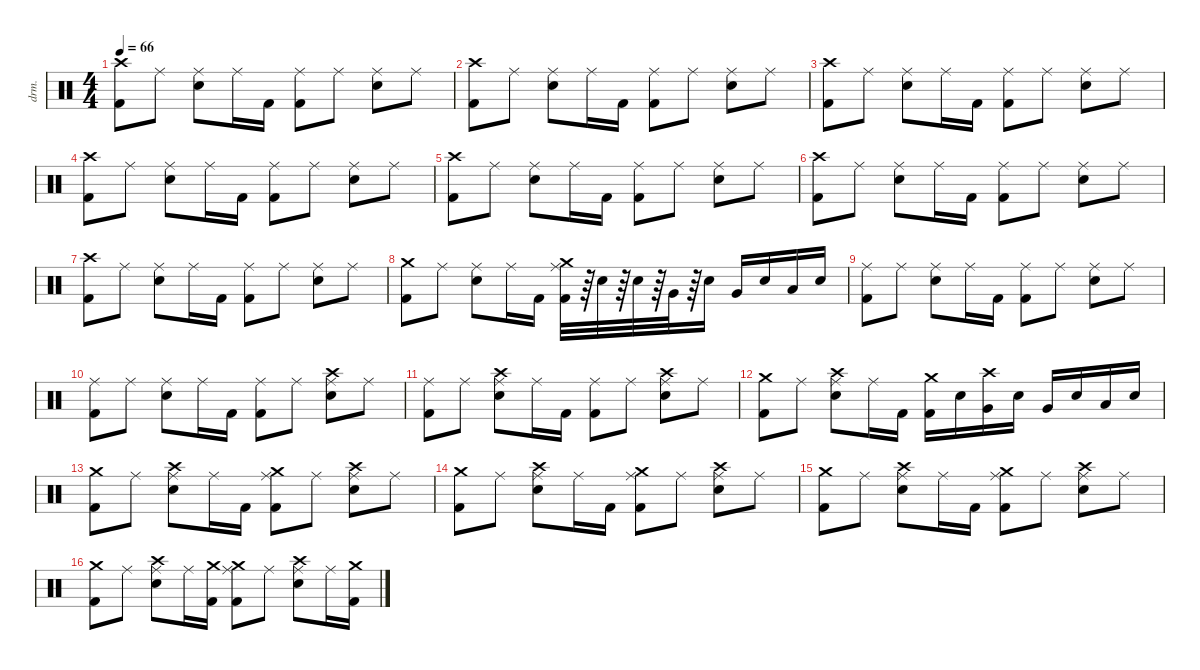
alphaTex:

\defaultSystemsLayout 4
\hideDynamics
\bracketExtendMode nobrackets
\otherSystemsTrackNameOrientation horizontal
\track ("Drums" "drm.") {instrument percussion}
\staff {score}
\articulation defaults
\ts (4 4)
\tempo 66
\clef neutral
\ks c
("Crash high (hit)" "Kick (hit) 2").8{dy f} "Ride (middle)".8 ("Snare (hit) 2" "Ride (middle)").8 "Ride (middle)".16 "Kick (hit) 2".16 ("Kick (hit) 2" "Ride (middle)").8 "Ride (middle)".8 ("Snare (hit) 2" "Ride (middle)").8 "Ride (middle)".8 |
("Crash high (hit)" "Kick (hit) 2").8 "Ride (middle)".8 ("Snare (hit) 2" "Ride (middle)").8 "Ride (middle)".16 "Kick (hit) 2".16 ("Kick (hit) 2" "Ride (middle)").8 "Ride (middle)".8 ("Snare (hit) 2" "Ride (middle)").8 "Ride (middle)".8 |
("Crash high (hit)" "Kick (hit) 2").8 "Ride (middle)".8 ("Snare (hit) 2" "Ride (middle)").8 "Ride (middle)".16 "Kick (hit) 2".16 ("Kick (hit) 2" "Ride (middle)").8 "Ride (middle)".8 ("Snare (hit) 2" "Ride (middle)").8 "Ride (middle)".8 |
("Crash high (hit)" "Kick (hit) 2").8 "Ride (middle)".8 ("Snare (hit) 2" "Ride (middle)").8 "Ride (middle)".16 "Kick (hit) 2".16 ("Kick (hit) 2" "Ride (middle)").8 "Ride (middle)".8 ("Snare (hit) 2" "Ride (middle)").8 "Ride (middle)".8 |
("Crash high (hit)" "Kick (hit) 2").8 "Ride (middle)".8 ("Snare (hit) 2" "Ride (middle)").8 "Ride (middle)".16 "Kick (hit) 2".16 ("Kick (hit) 2" "Ride (middle)").8 "Ride (middle)".8 ("Snare (hit) 2" "Ride (middle)").8 "Ride (middle)".8 |
("Crash high (hit)" "Kick (hit) 2").8 "Ride (middle)".8 ("Snare (hit) 2" "Ride (middle)").8 "Ride (middle)".16 "Kick (hit) 2".16 ("Kick (hit) 2" "Ride (middle)").8 "Ride (middle)".8 ("Snare (hit) 2" "Ride (middle)").8 "Ride (middle)".8 |
("Crash high (hit)" "Kick (hit) 2").8 "Ride (middle)".8 ("Snare (hit) 2" "Ride (middle)").8 "Ride (middle)".16 "Kick (hit) 2".16 ("Kick (hit) 2" "Ride (middle)").8 "Ride (middle)".8 ("Snare (hit) 2" "Ride (middle)").8 "Ride (middle)".8 |
("Kick (hit) 2" "Crash medium (hit)").8 "Ride (middle)".8 ("Snare (hit) 2" "Ride (middle)").8 "Ride (middle)".16 "Kick (hit) 2".16 ("Kick (hit) 2" "Crash medium (hit)" "Ride (middle)").32 r.64 "Snare (hit) 2".32 r.64 "Snare (hit) 2".32 r.64 "Very Low Tom (hit)".32 r.64 "Snare (hit) 2".16 "Very Low Tom (hit)".16 "Snare (hit) 2".16 "Low Floor Tom (hit)".16 "Snare (hit) 2".16 |
("Ride (middle)" "Kick (hit) 2").8 "Ride (middle)".8 ("Snare (hit) 2" "Ride (middle)").8 "Ride (middle)".16 "Kick (hit) 2".16 ("Kick (hit) 2" "Ride (middle)").8 "Ride (middle)".8 ("Snare (hit) 2" "Ride (middle)").8 "Ride (middle)".8 |
("Ride (middle)" "Kick (hit) 2").8 "Ride (middle)".8 ("Snare (hit) 2" "Ride (middle)").8 "Ride (middle)".16 "Kick (hit) 2".16 ("Kick (hit) 2" "Ride (middle)").8 "Ride (middle)".8 ("Snare (hit) 2" "Ride (middle)" "Crash high (hit)").8 "Ride (middle)".8 |
("Ride (middle)" "Kick (hit) 2").8 "Ride (middle)".8 ("Snare (hit) 2" "Ride (middle)" "Crash high (hit)").8 "Ride (middle)".16 "Kick (hit) 2".16 ("Kick (hit) 2" "Ride (middle)").8 "Ride (middle)".8 ("Snare (hit) 2" "Ride (middle)" "Crash high (hit)").8 "Ride (middle)".8 |
("Crash medium (hit)" "Kick (hit) 2").8 "Ride (middle)".8 ("Snare (hit) 2" "Ride (middle)" "Crash high (hit)").8 "Ride (middle)".16 "Kick (hit) 2".16 ("Kick (hit) 2" "Crash medium (hit)").16 "Snare (hit) 2".16 ("Very Low Tom (hit)" "Crash high (hit)").16 "Snare (hit) 2".16 "Very Low Tom (hit)".16 "Snare (hit) 2".16 "Low Floor Tom (hit)".16 "Snare (hit) 2".16 |
("Crash medium (hit)" "Kick (hit) 2").8 "Ride (middle)".8 ("Snare (hit) 2" "Ride (middle)" "Crash high (hit)").8 "Ride (middle)".16 "Kick (hit) 2".16 ("Kick (hit) 2" "Ride (middle)" "Crash medium (hit)").8 "Ride (middle)".8 ("Snare (hit) 2" "Ride (middle)" "Crash high (hit)").8 "Ride (middle)".8 |
("Crash medium (hit)" "Kick (hit) 2").8 "Ride (middle)".8 ("Snare (hit) 2" "Ride (middle)" "Crash high (hit)").8 "Ride (middle)".16 "Kick (hit) 2".16 ("Kick (hit) 2" "Ride (middle)" "Crash medium (hit)").8 "Ride (middle)".8 ("Snare (hit) 2" "Ride (middle)" "Crash high (hit)").8 "Ride (middle)".8 |
("Crash medium (hit)" "Kick (hit) 2").8 "Ride (middle)".8 ("Snare (hit) 2" "Ride (middle)" "Crash high (hit)").8 "Ride (middle)".16 "Kick (hit) 2".16 ("Kick (hit) 2" "Ride (middle)" "Crash medium (hit)").8 "Ride (middle)".8 ("Snare (hit) 2" "Ride (middle)" "Crash high (hit)").8 "Ride (middle)".8 |
("Crash medium (hit)" "Kick (hit) 2").8 "Ride (middle)".8 ("Snare (hit) 2" "Ride (middle)" "Crash high (hit)").8 "Ride (middle)".16 ("Kick (hit) 2" "Crash medium (hit)").16 ("Kick (hit) 2" "Ride (middle)" "Crash medium (hit)").8 "Ride (middle)".8 ("Snare (hit) 2" "Ride (middle)" "Crash high (hit)").8 "Ride (middle)".16 ("Kick (hit) 2" "Crash medium (hit)").16
